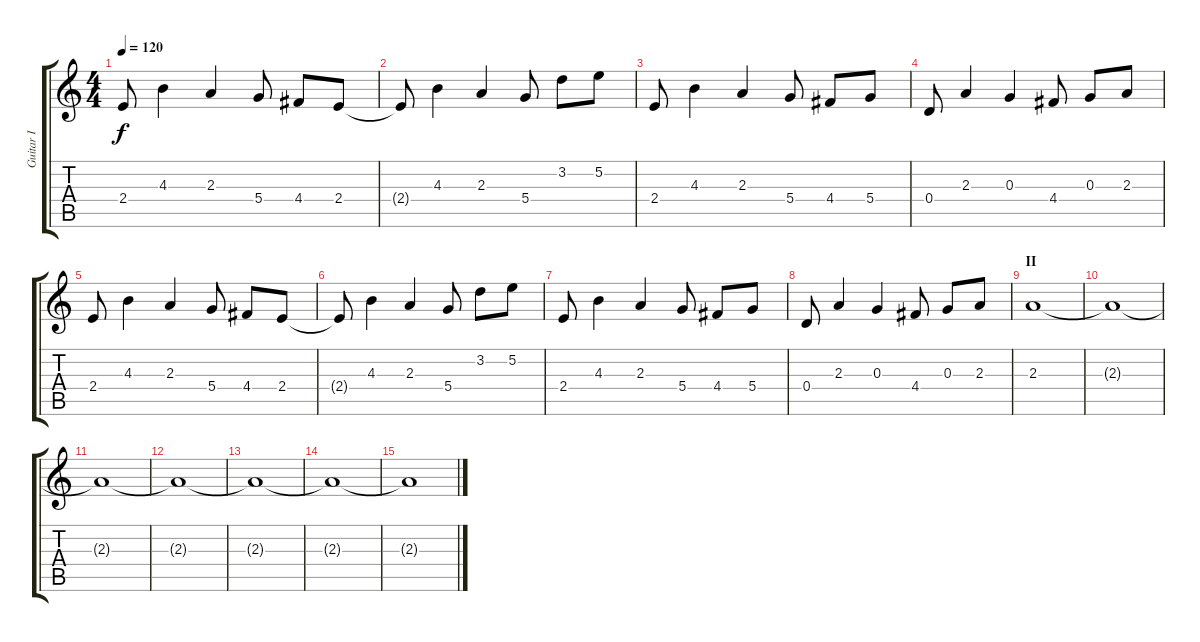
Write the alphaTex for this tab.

\track ("Guitar I" "Guitar I") {instrument distortionguitar}
\staff {score tabs}
\tuning (E4 B3 G3 D3 A2 E2) {hide}
\ts (4 4)
\tempo 120
\clef g2
\ks c
2.4.8{dy f} 4.3.4 2.3.4 5.4.8 4.4.8 2.4.8 |
2.4{t}.8 4.3.4 2.3.4 5.4.8 3.2.8 5.2.8 |
2.4.8 4.3.4 2.3.4 5.4.8 4.4.8 5.4.8 |
0.4.8 2.3.4 0.3.4 4.4.8 0.3.8 2.3.8 |
2.4.8 4.3.4 2.3.4 5.4.8 4.4.8 2.4.8 |
2.4{t}.8 4.3.4 2.3.4 5.4.8 3.2.8 5.2.8 |
2.4.8 4.3.4 2.3.4 5.4.8 4.4.8 5.4.8 |
0.4.8 2.3.4 0.3.4 4.4.8 0.3.8 2.3.8 |
\section ("" "II")
2.3.1 |
2.3{t}.1 |
2.3{t}.1 |
2.3{t}.1{volume 0} |
2.3{t}.1 |
2.3{t}.1 |
2.3{t}.1
